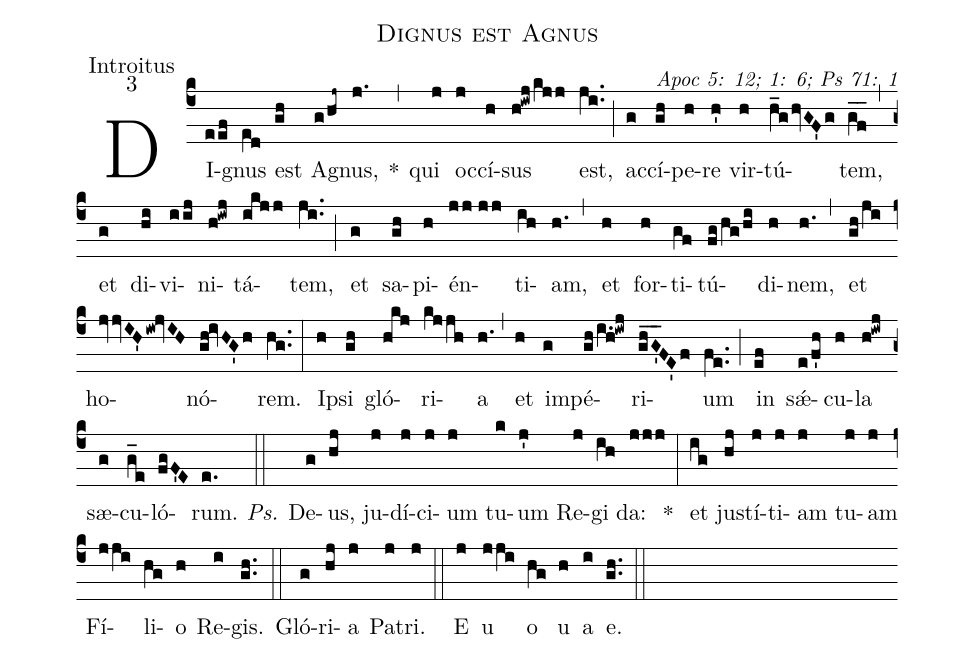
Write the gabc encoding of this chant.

name: Dignus est Agnus;
office-part: Introitus;
mode: 3;
commentary: Apoc 5: 12; 1: 6; Ps 71: 1;
%%
(c4) DI(eef)gnus(e[ll:1]d) est(gh) A(g/hj~)gnus,(j.) *(,)
qui(j) oc(j)cí(h)sus(h!iwj/kjj) est,(ji..) (;) ac(g)cí(gh)pe(h)re(h') vir(h)tú(h_ghvGF'g)tem,(g_f_) (,) et(g) di(hi)vi(iij)ni(h!iwj)tá(ikjj)tem,(ji..) (;) et(g) sa(gh)pi(h)én(jj//jj)ti(ih)am,(h.) (,) et(h) for(h)ti(gf)tú(fg/hg/hi)di(h)nem,(h.) (,) et(gh/ji) ho(jvvIH'iw!jvIH)nó(gh!ivHG'h)rem.(hg..) (:)
Ip(h)si(gh) gló(hkj)ri(kjjh)a(h.) (,) et(h) im(g)pé(gh/i.h!iwj)ri(gh_G'_FE'f)um(fe..) (;) in(ef) sǽ(e/f'h)cu(h)la(h!iwj) sæ(g)cu(g_e)ló(fgF'E)rum.(e.) (::)
<i>Ps.</i> De(g)us,(hj) ju(j)dí(j)ci(j)um(j) tu(k)um(j') Re(j)gi(ih) da:(jjj) *(:)
et(ig) jus(hj)tí(j)ti(j)am(j) tu(j)am(j) Fí(jji)li(hg)o(h) Re(i)gis.(gh..) (::)
Gló(g)ri(hj)a(j) Pa(j)tri.(j) (::)
<eu>E(j) u(jji) o(hg) u(h) a(i) e.</eu>(gh..) (::)
